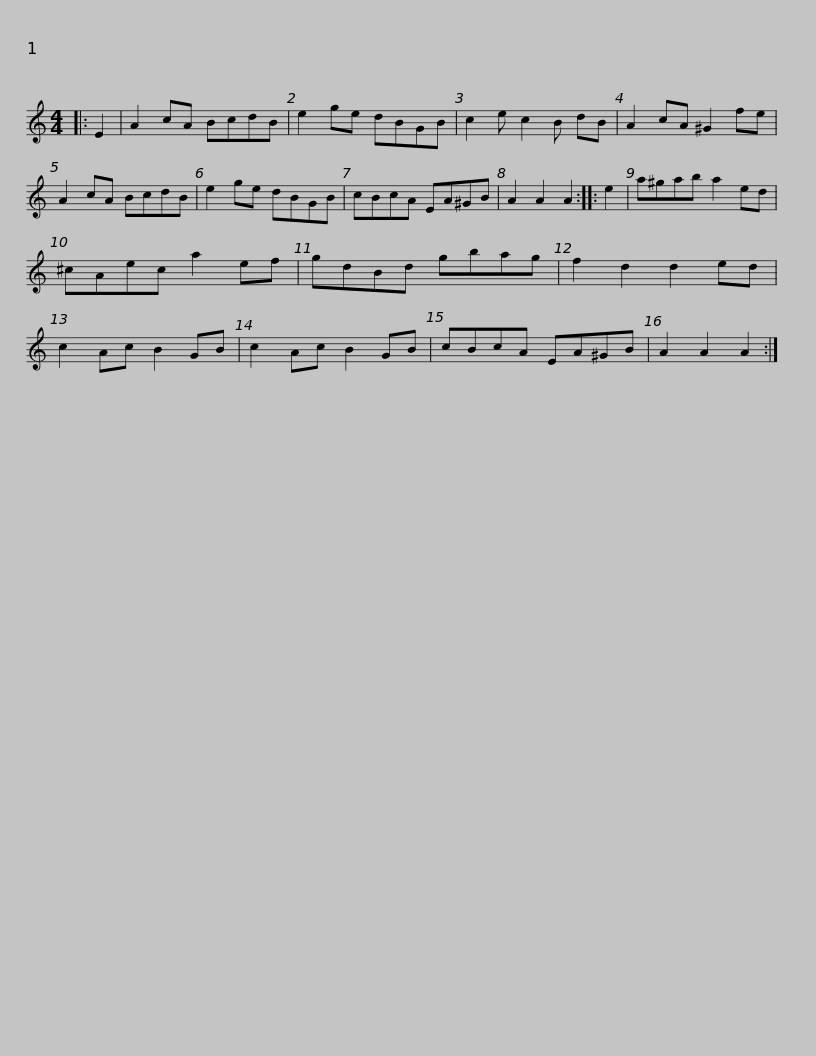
X:1
L:1/8
M:4/4
I:linebreak $
K:C
V:1 treble
V:1
|: E2 | A2 cA BcdB | e2 ge dBGB | c2 e c2 B dB | A2 cA ^G2 fe | %5
 A2 cA BcdB | e2 ge dBGB |$ cBcA EA^GB | A2 A2 A2 :: e2 | %10
 a^gab a2 ed | ^cAec a2 ef | gdBd gbag | f2 d2 d2 ed |$ c2 Ac B2 GB | %15
 c2 Ac B2 GB | cBcA EA^GB | A2 A2 A2 :| %18
